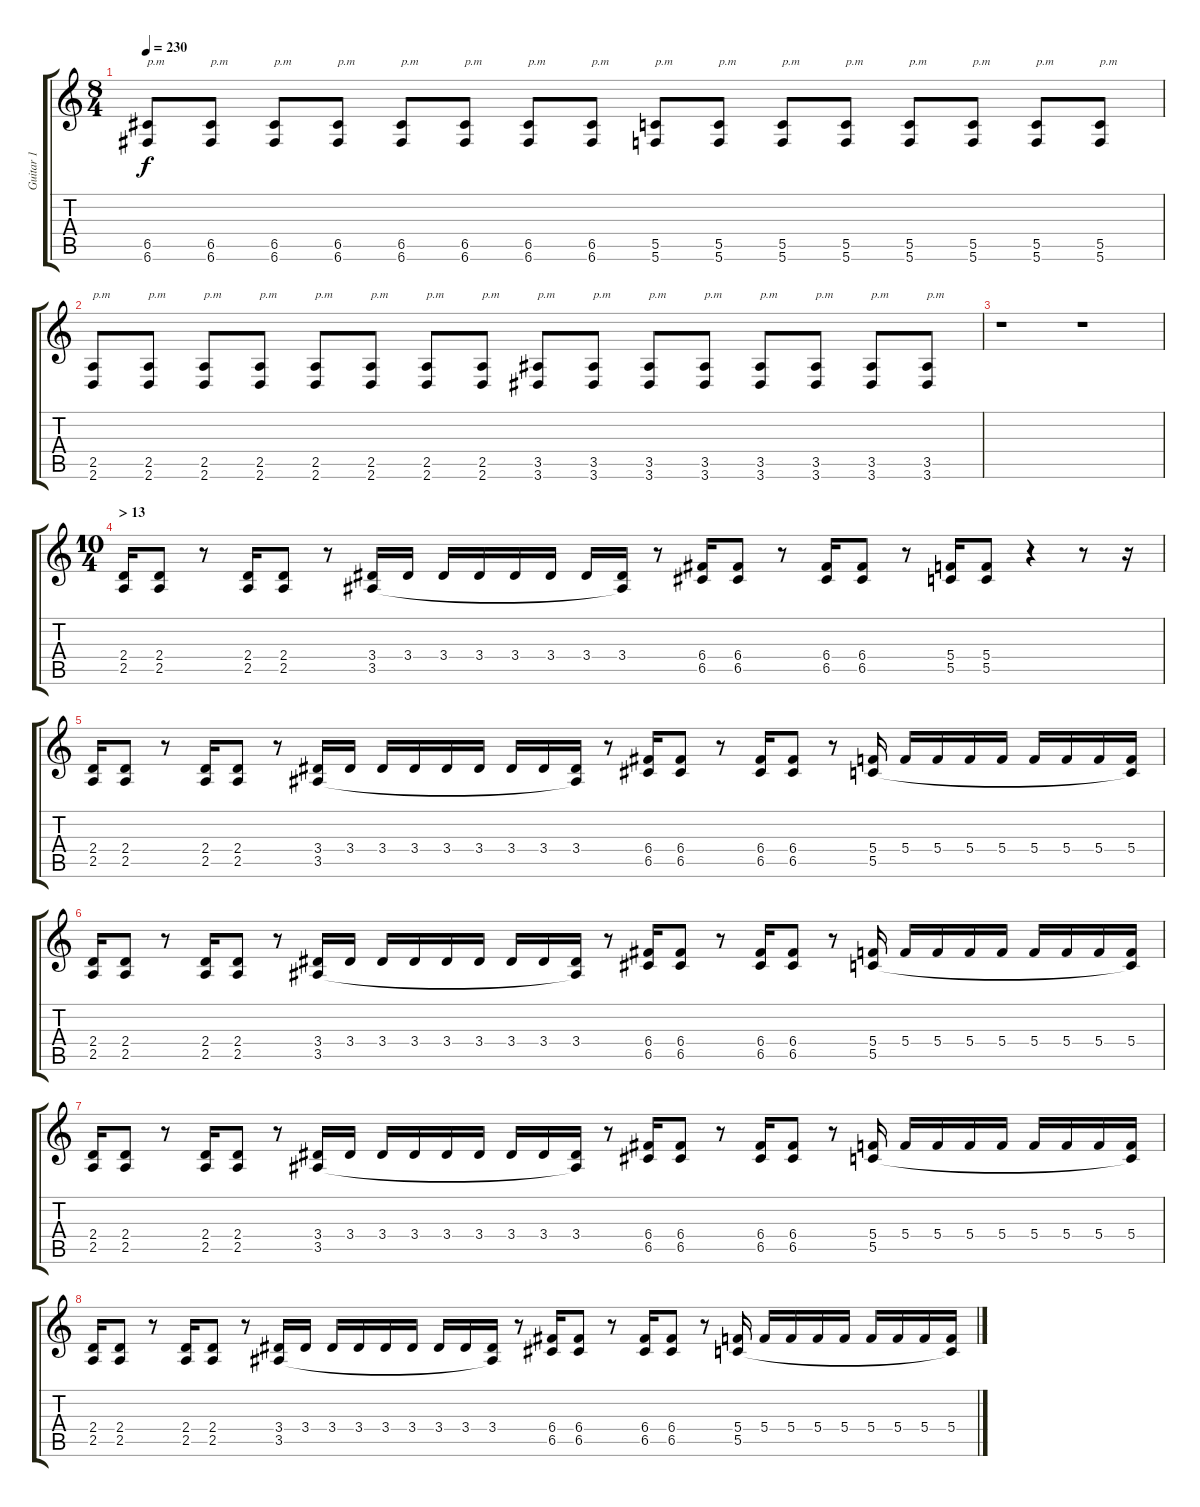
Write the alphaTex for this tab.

\track ("Guitar 1" "Guitar 1") {instrument distortionguitar}
\staff {score tabs}
\tuning (D4 A3 F3 C3 G2 C2) {hide}
\ts (8 4)
\tempo 230
\clef g2
\ks c
(6.5 6.6).8{txt "p.m" dy f} (6.5 6.6).8{txt "p.m"} (6.5 6.6).8{txt "p.m"} (6.5 6.6).8{txt "p.m"} (6.5 6.6).8{txt "p.m"} (6.5 6.6).8{txt "p.m"} (6.5 6.6).8{txt "p.m"} (6.5 6.6).8{txt "p.m"} (5.5 5.6).8{txt "p.m"} (5.5 5.6).8{txt "p.m"} (5.5 5.6).8{txt "p.m"} (5.5 5.6).8{txt "p.m"} (5.5 5.6).8{txt "p.m"} (5.5 5.6).8{txt "p.m"} (5.5 5.6).8{txt "p.m"} (5.5 5.6).8{txt "p.m"} |
(2.5 2.6).8{txt "p.m"} (2.5 2.6).8{txt "p.m"} (2.5 2.6).8{txt "p.m"} (2.5 2.6).8{txt "p.m"} (2.5 2.6).8{txt "p.m"} (2.5 2.6).8{txt "p.m"} (2.5 2.6).8{txt "p.m"} (2.5 2.6).8{txt "p.m"} (3.5 3.6).8{txt "p.m"} (3.5 3.6).8{txt "p.m"} (3.5 3.6).8{txt "p.m"} (3.5 3.6).8{txt "p.m"} (3.5 3.6).8{txt "p.m"} (3.5 3.6).8{txt "p.m"} (3.5 3.6).8{txt "p.m"} (3.5 3.6).8{txt "p.m"} |
r.1 r.1 |
\ts (10 4)
\section ("" "> 13")
(2.4 2.5).16 (2.4 2.5).8 r.8 (2.4 2.5).16 (2.4 2.5).8 r.8 (3.4 3.5).16 3.4.16 3.4.16 3.4.16 3.4.16 3.4.16 3.4.16 (3.4 3.5{t}).16 r.8 (6.4 6.5).16 (6.4 6.5).8 r.8 (6.4 6.5).16 (6.4 6.5).8 r.8 (5.4 5.5).16 (5.4 5.5).8 r.4 r.8 r.16 |
(2.4 2.5).16 (2.4 2.5).8 r.8 (2.4 2.5).16 (2.4 2.5).8 r.8 (3.4 3.5).16 3.4.16 3.4.16 3.4.16 3.4.16 3.4.16 3.4.16 3.4.16 (3.4 3.5{t}).16 r.8 (6.4 6.5).16 (6.4 6.5).8 r.8 (6.4 6.5).16 (6.4 6.5).8 r.8 (5.4 5.5).16 5.4.16 5.4.16 5.4.16 5.4.16 5.4.16 5.4.16 5.4.16 (5.4 5.5{t}).16 |
(2.4 2.5).16 (2.4 2.5).8 r.8 (2.4 2.5).16 (2.4 2.5).8 r.8 (3.4 3.5).16 3.4.16 3.4.16 3.4.16 3.4.16 3.4.16 3.4.16 3.4.16 (3.4 3.5{t}).16 r.8 (6.4 6.5).16 (6.4 6.5).8 r.8 (6.4 6.5).16 (6.4 6.5).8 r.8 (5.4 5.5).16 5.4.16 5.4.16 5.4.16 5.4.16 5.4.16 5.4.16 5.4.16 (5.4 5.5{t}).16 |
(2.4 2.5).16 (2.4 2.5).8 r.8 (2.4 2.5).16 (2.4 2.5).8 r.8 (3.4 3.5).16 3.4.16 3.4.16 3.4.16 3.4.16 3.4.16 3.4.16 3.4.16 (3.4 3.5{t}).16 r.8 (6.4 6.5).16 (6.4 6.5).8 r.8 (6.4 6.5).16 (6.4 6.5).8 r.8 (5.4 5.5).16 5.4.16 5.4.16 5.4.16 5.4.16 5.4.16 5.4.16 5.4.16 (5.4 5.5{t}).16 |
(2.4 2.5).16 (2.4 2.5).8 r.8 (2.4 2.5).16 (2.4 2.5).8 r.8 (3.4 3.5).16 3.4.16 3.4.16 3.4.16 3.4.16 3.4.16 3.4.16 3.4.16 (3.4 3.5{t}).16 r.8 (6.4 6.5).16 (6.4 6.5).8 r.8 (6.4 6.5).16 (6.4 6.5).8 r.8 (5.4 5.5).16 5.4.16 5.4.16 5.4.16 5.4.16 5.4.16 5.4.16 5.4.16 (5.4 5.5{t}).16
